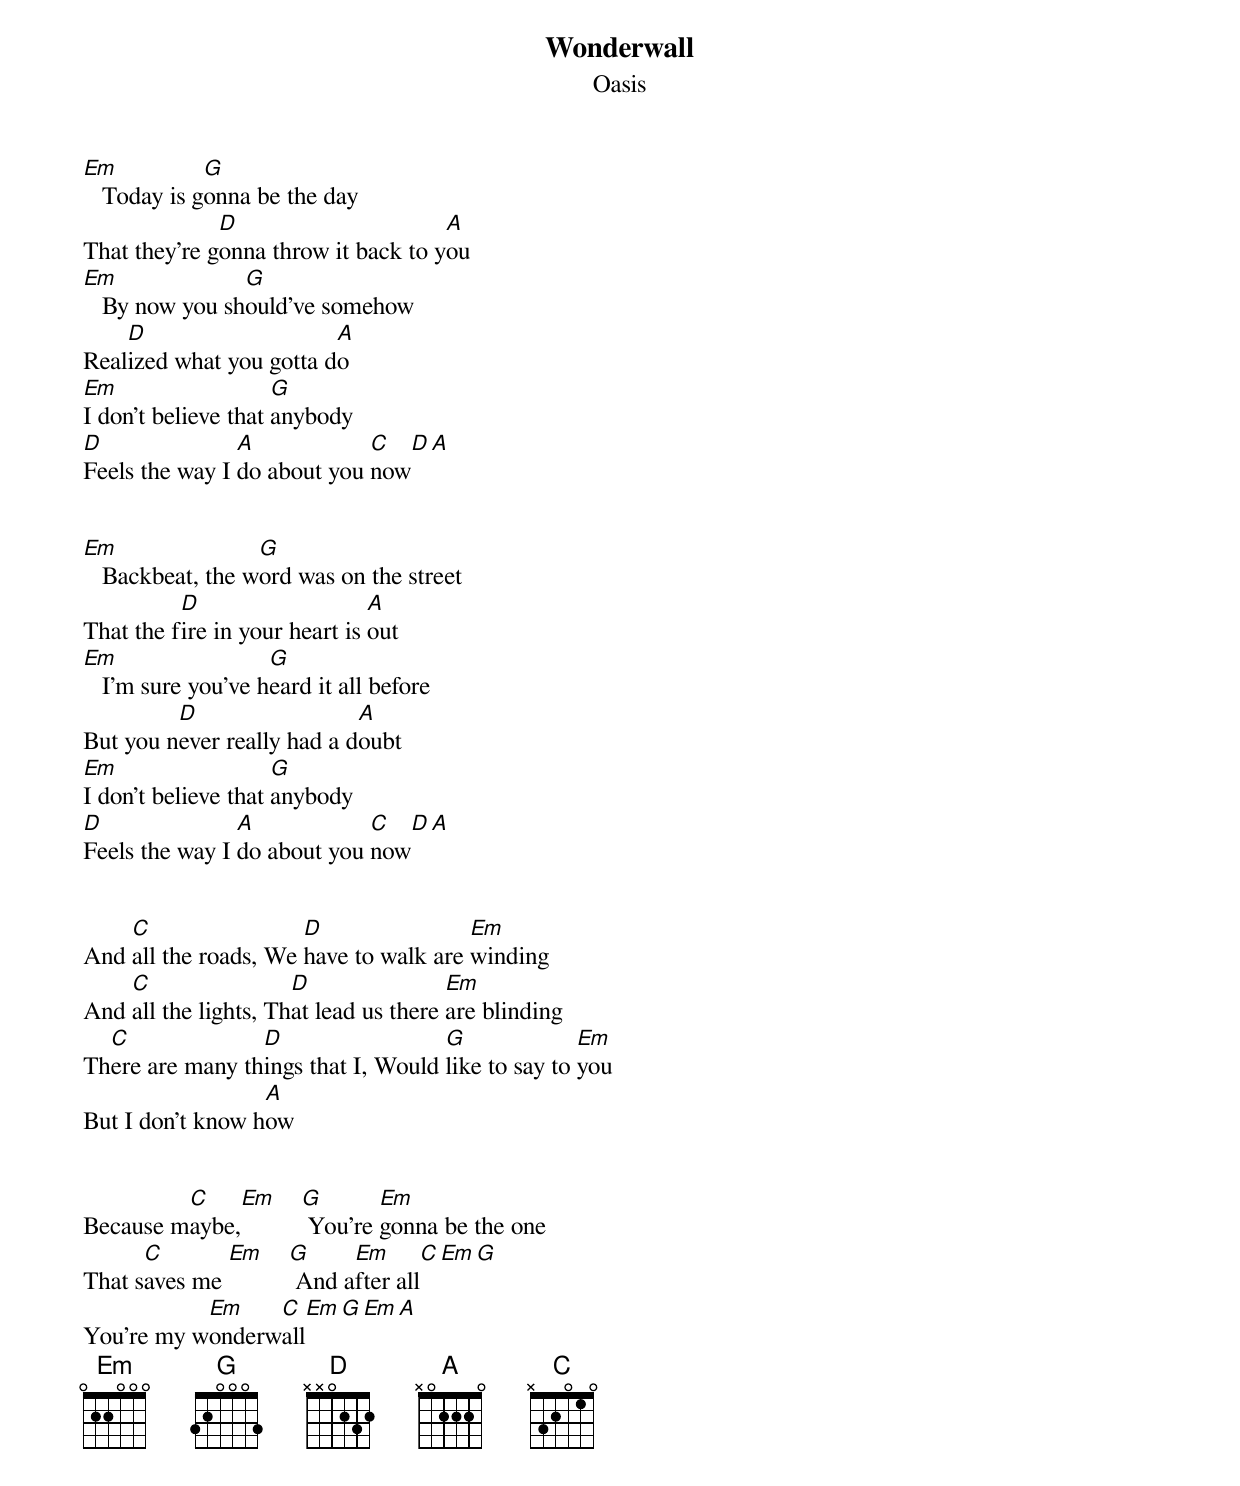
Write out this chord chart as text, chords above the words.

Wonderwall
Oasis

Em           G
   Today is gonna be the day
              D                      A
That they're gonna throw it back to you
Em              G
   By now you should've somehow
    D                    A
Realized what you gotta do
Em                   G
I don't believe that anybody
D               A            C  D  A
Feels the way I do about you now


Em                G
   Backbeat, the word was on the street
          D                    A
That the fire in your heart is out
Em                  G
   I'm sure you've heard it all before
         D                  A
But you never really had a doubt
Em                   G
I don't believe that anybody
D               A            C  D  A
Feels the way I do about you now


    C                 D                Em
And all the roads, We have to walk are winding
    C                 D                Em
And all the lights, That lead us there are blinding
  C              D                  G              Em
There are many things that I, Would like to say to you
                  A
But I don't know how


         C    Em  G       Em
Because maybe,     You're gonna be the one
      C       Em  G     Em      C Em G
That saves me      And after all
           Em    C   Em  G  Em  A
You're my wonderwall
